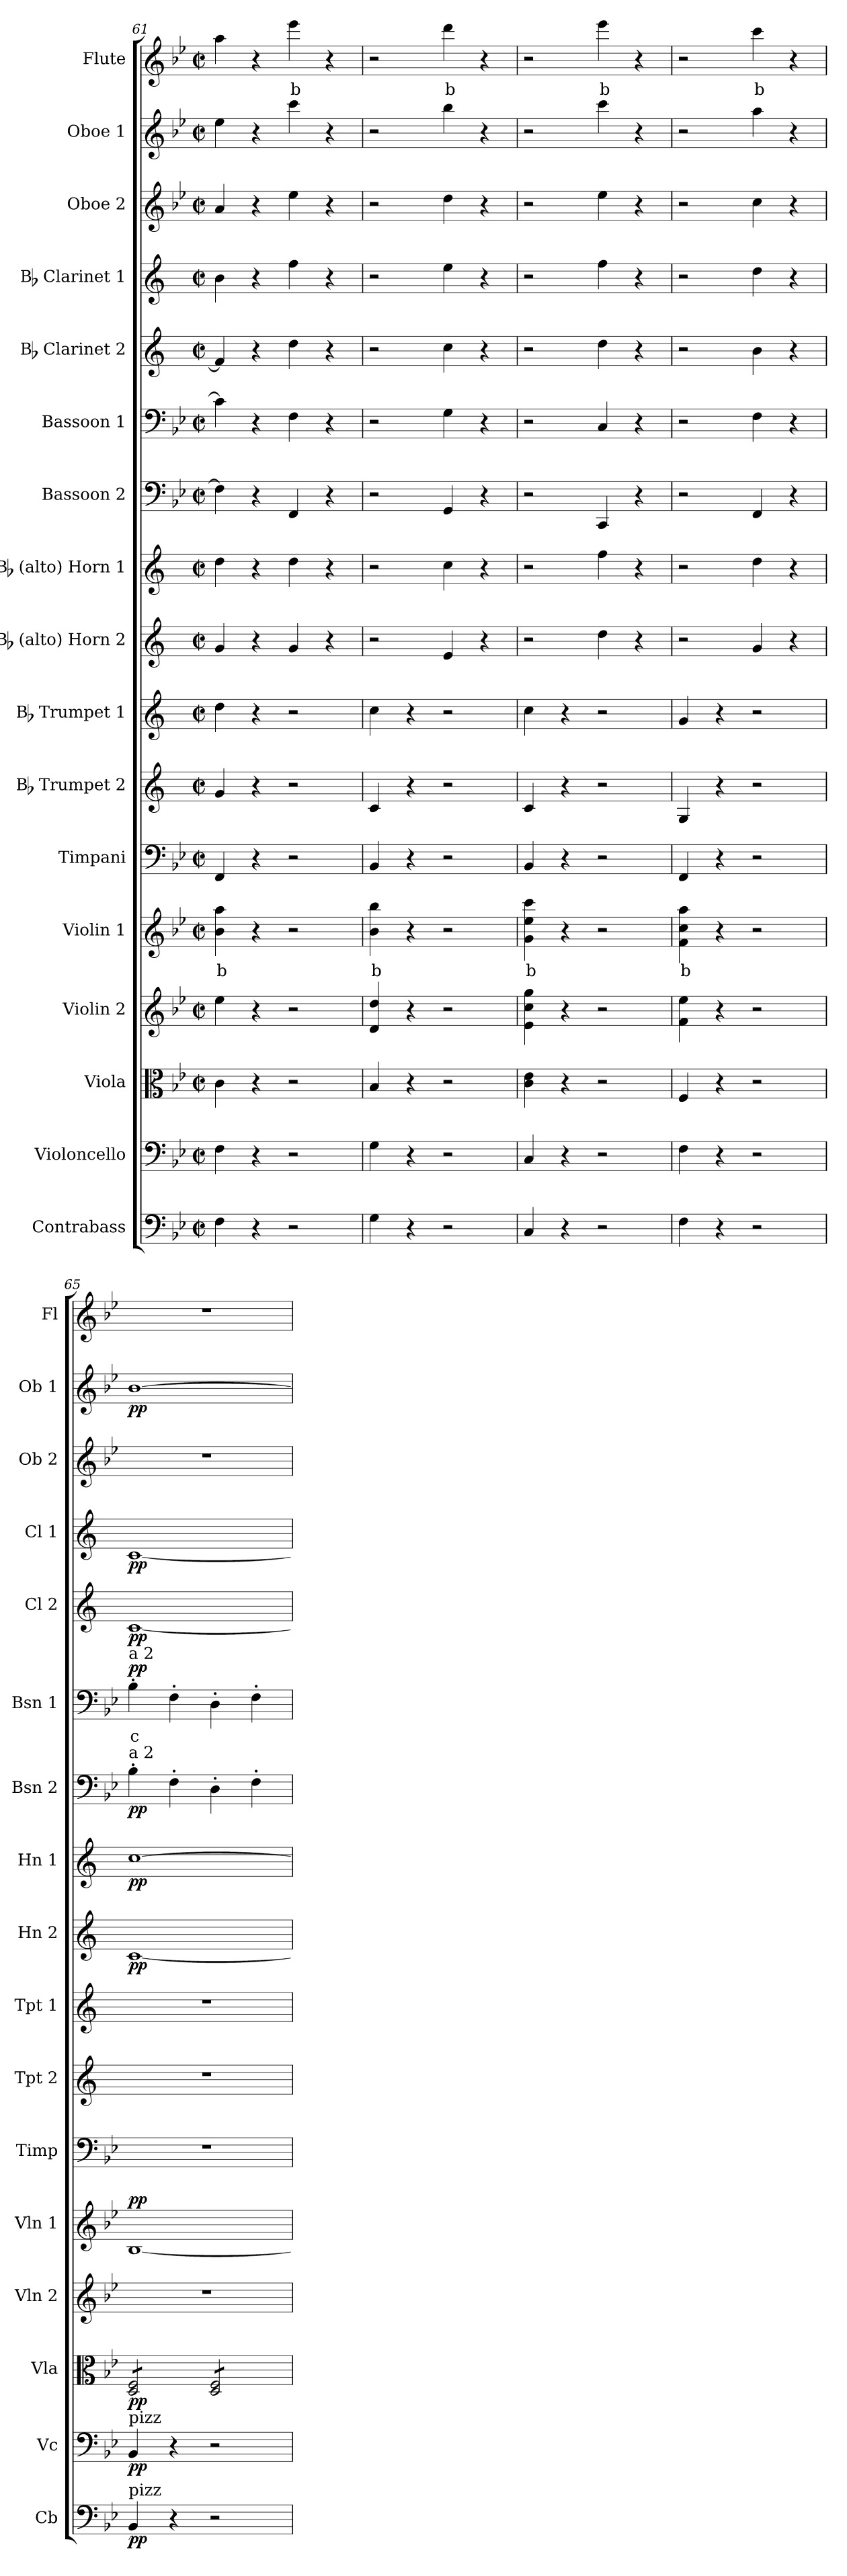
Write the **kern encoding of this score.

**kern	**dynam	**kern	**dynam	**kern	**dynam	**kern	**kern	**text	**dynam	**kern	**kern	**kern	**kern	**dynam	**kern	**dynam	**kern	**dynam	**kern	**text	**dynam	**kern	**dynam	**kern	**dynam	**kern	**kern	**dynam	**kern	**text
*part17	*part17	*part16	*part16	*part15	*part15	*part14	*part13	*part13	*part13	*part12	*part11	*part10	*part9	*part9	*part8	*part8	*part7	*part7	*part6	*part6	*part6	*part5	*part5	*part4	*part4	*part3	*part2	*part2	*part1	*part1
*staff17	*staff17	*staff16	*staff16	*staff15	*staff15	*staff14	*staff13	*staff13	*staff13	*staff12	*staff11	*staff10	*staff9	*staff9	*staff8	*staff8	*staff7	*staff7	*staff6	*staff6	*staff6	*staff5	*staff5	*staff4	*staff4	*staff3	*staff2	*staff2	*staff1	*staff1
*I"Contrabass	*	*I"Violoncello	*	*I"Viola	*	*I"Violin 2	*I"Violin 1	*	*	*I"Timpani	*I"Bb Trumpet 2	*I"Bb Trumpet 1	*I"Bb (alto) Horn 2	*	*I"Bb (alto) Horn 1	*	*I"Bassoon 2	*	*I"Bassoon 1	*	*	*I"Bb Clarinet 2	*	*I"Bb Clarinet 1	*	*I"Oboe 2	*I"Oboe 1	*	*I"Flute	*
*I'Cb	*	*I'Vc	*	*I'Vla	*	*I'Vln 2	*I'Vln 1	*	*	*I'Timp	*I'Tpt 2	*I'Tpt 1	*I'Hn 2	*	*I'Hn 1	*	*I'Bsn 2	*	*I'Bsn 1	*	*	*I'Cl 2	*	*I'Cl 1	*	*I'Ob 2	*I'Ob 1	*	*I'Fl	*
*clefF4	*	*clefF4	*	*clefC3	*	*clefG2	*clefG2	*	*	*clefF4	*clefG2	*clefG2	*clefG2	*	*clefG2	*	*clefF4	*	*clefF4	*	*	*clefG2	*	*clefG2	*	*clefG2	*clefG2	*	*clefG2	*
*ITrd7c12	*	*	*	*	*	*	*	*	*	*	*ITrd1c2	*ITrd1c2	*ITrd1c2	*	*ITrd1c2	*	*	*	*	*	*	*ITrd1c2	*	*ITrd1c2	*	*	*	*	*	*
*k[b-e-]	*	*k[b-e-]	*	*k[b-e-]	*	*k[b-e-]	*k[b-e-]	*	*	*k[b-e-]	*k[b-e-]	*k[b-e-]	*k[b-e-]	*	*k[b-e-]	*	*k[b-e-]	*	*k[b-e-]	*	*	*k[b-e-]	*	*k[b-e-]	*	*k[b-e-]	*k[b-e-]	*	*k[b-e-]	*
*M2/2	*	*M2/2	*	*M2/2	*	*M2/2	*M2/2	*	*	*M2/2	*M2/2	*M2/2	*M2/2	*	*M2/2	*	*M2/2	*	*M2/2	*	*	*M2/2	*	*M2/2	*	*M2/2	*M2/2	*	*M2/2	*
*met(c|)	*	*met(c|)	*	*met(c|)	*	*met(c|)	*met(c|)	*	*	*met(c|)	*met(c|)	*met(c|)	*met(c|)	*	*met(c|)	*	*met(c|)	*	*met(c|)	*	*	*met(c|)	*	*met(c|)	*	*met(c|)	*met(c|)	*	*met(c|)	*
=61	=61	=61	=61	=61	=61	=61	=61	=61	=61	=61	=61	=61	=61	=61	=61	=61	=61	=61	=61	=61	=61	=61	=61	=61	=61	=61	=61	=61	=61	=61
!	!	!	!	!	!	!	!	!LO:LY:b:color=#FF0000	!	!	!	!	!	!	!	!	!	!	!	!	!	!	!	!	!	!	!	!	!	!
4FF\	.	4F\	.	4c\	.	4ee-\	4b-\ 4aa\	b	.	4FF/	4f/	4cc\	4f/	.	4cc\	.	4F\]	.	4c\]	.	.	4e-/]	.	4a\	.	4a/	4ee-\	.	4aa\	.
4r	.	4r	.	4r	.	4r	4r	.	.	4r	4r	4r	4r	.	4r	.	4r	.	4r	.	.	4r	.	4r	.	4r	4r	.	4r	.
!	!	!	!	!	!	!	!	!	!	!	!	!	!	!	!	!	!	!	!	!	!	!	!	!	!	!	!	!	!	!LO:LY:b:color=#FF0000
2r	.	2r	.	2r	.	2r	2r	.	.	2r	2r	2r	4f/	.	4cc\	.	4FF/	.	4F\	.	.	4cc\	.	4ee-\	.	4ee-\	4ccc\	.	4eee-\	b
.	.	.	.	.	.	.	.	.	.	.	.	.	4r	.	4r	.	4r	.	4r	.	.	4r	.	4r	.	4r	4r	.	4r	.
=62	=62	=62	=62	=62	=62	=62	=62	=62	=62	=62	=62	=62	=62	=62	=62	=62	=62	=62	=62	=62	=62	=62	=62	=62	=62	=62	=62	=62	=62	=62
!	!	!	!	!	!	!	!	!LO:LY:b:color=#FF0000	!	!	!	!	!	!	!	!	!	!	!	!	!	!	!	!	!	!	!	!	!	!
4GG\	.	4G\	.	4B-/	.	4d/ 4dd/	4b-\ 4bb-\	b	.	4BB-/	4B-/	4b-\	2r	.	2r	.	2r	.	2r	.	.	2r	.	2r	.	2r	2r	.	2r	.
4r	.	4r	.	4r	.	4r	4r	.	.	4r	4r	4r	.	.	.	.	.	.	.	.	.	.	.	.	.	.	.	.	.	.
!	!	!	!	!	!	!	!	!	!	!	!	!	!	!	!	!	!	!	!	!	!	!	!	!	!	!	!	!	!	!LO:LY:b:color=#FF0000
2r	.	2r	.	2r	.	2r	2r	.	.	2r	2r	2r	4d/	.	4b-\	.	4GG/	.	4G\	.	.	4b-\	.	4dd\	.	4dd\	4bb-\	.	4ddd\	b
.	.	.	.	.	.	.	.	.	.	.	.	.	4r	.	4r	.	4r	.	4r	.	.	4r	.	4r	.	4r	4r	.	4r	.
=63	=63	=63	=63	=63	=63	=63	=63	=63	=63	=63	=63	=63	=63	=63	=63	=63	=63	=63	=63	=63	=63	=63	=63	=63	=63	=63	=63	=63	=63	=63
!	!	!	!	!	!	!	!	!LO:LY:b:color=#FF0000	!	!	!	!	!	!	!	!	!	!	!	!	!	!	!	!	!	!	!	!	!	!
4CC/	.	4C/	.	4c\ 4e-\	.	4e-\ 4cc\ 4gg\	4g\ 4ee-\ 4ccc\	b	.	4BB-/	4B-/	4b-\	2r	.	2r	.	2r	.	2r	.	.	2r	.	2r	.	2r	2r	.	2r	.
4r	.	4r	.	4r	.	4r	4r	.	.	4r	4r	4r	.	.	.	.	.	.	.	.	.	.	.	.	.	.	.	.	.	.
!	!	!	!	!	!	!	!	!	!	!	!	!	!	!	!	!	!	!	!	!	!	!	!	!	!	!	!	!	!	!LO:LY:b:color=#FF0000
2r	.	2r	.	2r	.	2r	2r	.	.	2r	2r	2r	4cc\	.	4ee-\	.	4CC/	.	4C/	.	.	4cc\	.	4ee-\	.	4ee-\	4ccc\	.	4eee-\	b
.	.	.	.	.	.	.	.	.	.	.	.	.	4r	.	4r	.	4r	.	4r	.	.	4r	.	4r	.	4r	4r	.	4r	.
=64	=64	=64	=64	=64	=64	=64	=64	=64	=64	=64	=64	=64	=64	=64	=64	=64	=64	=64	=64	=64	=64	=64	=64	=64	=64	=64	=64	=64	=64	=64
!	!	!	!	!	!	!	!	!LO:LY:b:color=#FF0000	!	!	!	!	!	!	!	!	!	!	!	!	!	!	!	!	!	!	!	!	!	!
4FF\	.	4F\	.	4F/	.	4f\ 4ee-\	4f\ 4cc\ 4aa\	b	.	4FF/	4F/	4f/	2r	.	2r	.	2r	.	2r	.	.	2r	.	2r	.	2r	2r	.	2r	.
4r	.	4r	.	4r	.	4r	4r	.	.	4r	4r	4r	.	.	.	.	.	.	.	.	.	.	.	.	.	.	.	.	.	.
!	!	!	!	!	!	!	!	!	!	!	!	!	!	!	!	!	!	!	!	!	!	!	!	!	!	!	!	!	!	!LO:LY:b:color=#FF0000
2r	.	2r	.	2r	.	2r	2r	.	.	2r	2r	2r	4f/	.	4cc\	.	4FF/	.	4F\	.	.	4a\	.	4cc\	.	4cc\	4aa\	.	4ccc\	b
.	.	.	.	.	.	.	.	.	.	.	.	.	4r	.	4r	.	4r	.	4r	.	.	4r	.	4r	.	4r	4r	.	4r	.
!!LO:PB:g=z
=65	=65	=65	=65	=65	=65	=65	=65	=65	=65	=65	=65	=65	=65	=65	=65	=65	=65	=65	=65	=65	=65	=65	=65	=65	=65	=65	=65	=65	=65	=65
!	!	!	!	!	!	!	!	!	!	!	!	!	!	!	!	!	!	!	!LO:TX:a:t=a 2	!	!	!	!	!	!	!	!	!	!	!
!	!	!	!	!	!	!	!	!	!	!	!	!	!	!	!	!	!LO:TX:a:t=a 2	!	!	!	!	!	!	!	!	!	!	!	!	!
!	!	!LO:TX:a:t=pizz	!	!	!	!	!	!	!	!	!	!	!	!	!	!	!	!	!	!	!	!	!	!	!	!	!	!	!	!
!LO:TX:a:t=pizz	!	!	!	!	!	!	!	!	!	!	!	!	!	!	!	!	!	!	!	!	!	!	!	!	!	!	!	!	!	!
!	!LO:DY:b	!	!LO:DY:b	!	!LO:DY:b	!	!	!	!LO:DY:b	!	!	!	!	!LO:DY:b	!	!LO:DY:b	!	!LO:DY:b	!	!LO:LY:b:color=#FF0000	!LO:DY:b	!	!LO:DY:b	!	!LO:DY:b	!	!	!LO:DY:b	!	!
*	*	*	*	*tremolo	*	*	*	*	*	*	*	*	*	*	*	*	*	*	*	*	*	*	*	*	*	*	*	*	*	*
4BBB-/	pp	4BB-/	pp	8D/ 8F/L	pp	1r	[1B-	.	pp	1r	1r	1r	[1B-	pp	[1b-	pp	4B-'\	pp	4B-'\	c	pp	[1B-	pp	[1B-	pp	1r	[1b-	pp	1r	.
.	.	.	.	8D/ 8F/	.	.	.	.	.	.	.	.	.	.	.	.	.	.	.	.	.	.	.	.	.	.	.	.	.	.
4r	.	4r	.	8D/ 8F/	.	.	.	.	.	.	.	.	.	.	.	.	4F'\	.	4F'\	.	.	.	.	.	.	.	.	.	.	.
.	.	.	.	8D/ 8F/J	.	.	.	.	.	.	.	.	.	.	.	.	.	.	.	.	.	.	.	.	.	.	.	.	.	.
2r	.	2r	.	8D/ 8F/L	.	.	.	.	.	.	.	.	.	.	.	.	4D'\	.	4D'\	.	.	.	.	.	.	.	.	.	.	.
.	.	.	.	8D/ 8F/	.	.	.	.	.	.	.	.	.	.	.	.	.	.	.	.	.	.	.	.	.	.	.	.	.	.
.	.	.	.	8D/ 8F/	.	.	.	.	.	.	.	.	.	.	.	.	4F'\	.	4F'\	.	.	.	.	.	.	.	.	.	.	.
.	.	.	.	8D/ 8F/J	.	.	.	.	.	.	.	.	.	.	.	.	.	.	.	.	.	.	.	.	.	.	.	.	.	.
*	*	*	*	*Xtremolo	*	*	*	*	*	*	*	*	*	*	*	*	*	*	*	*	*	*	*	*	*	*	*	*	*	*
=	=	=	=	=	=	=	=	=	=	=	=	=	=	=	=	=	=	=	=	=	=	=	=	=	=	=	=	=	=	=
*-	*-	*-	*-	*-	*-	*-	*-	*-	*-	*-	*-	*-	*-	*-	*-	*-	*-	*-	*-	*-	*-	*-	*-	*-	*-	*-	*-	*-	*-	*-
